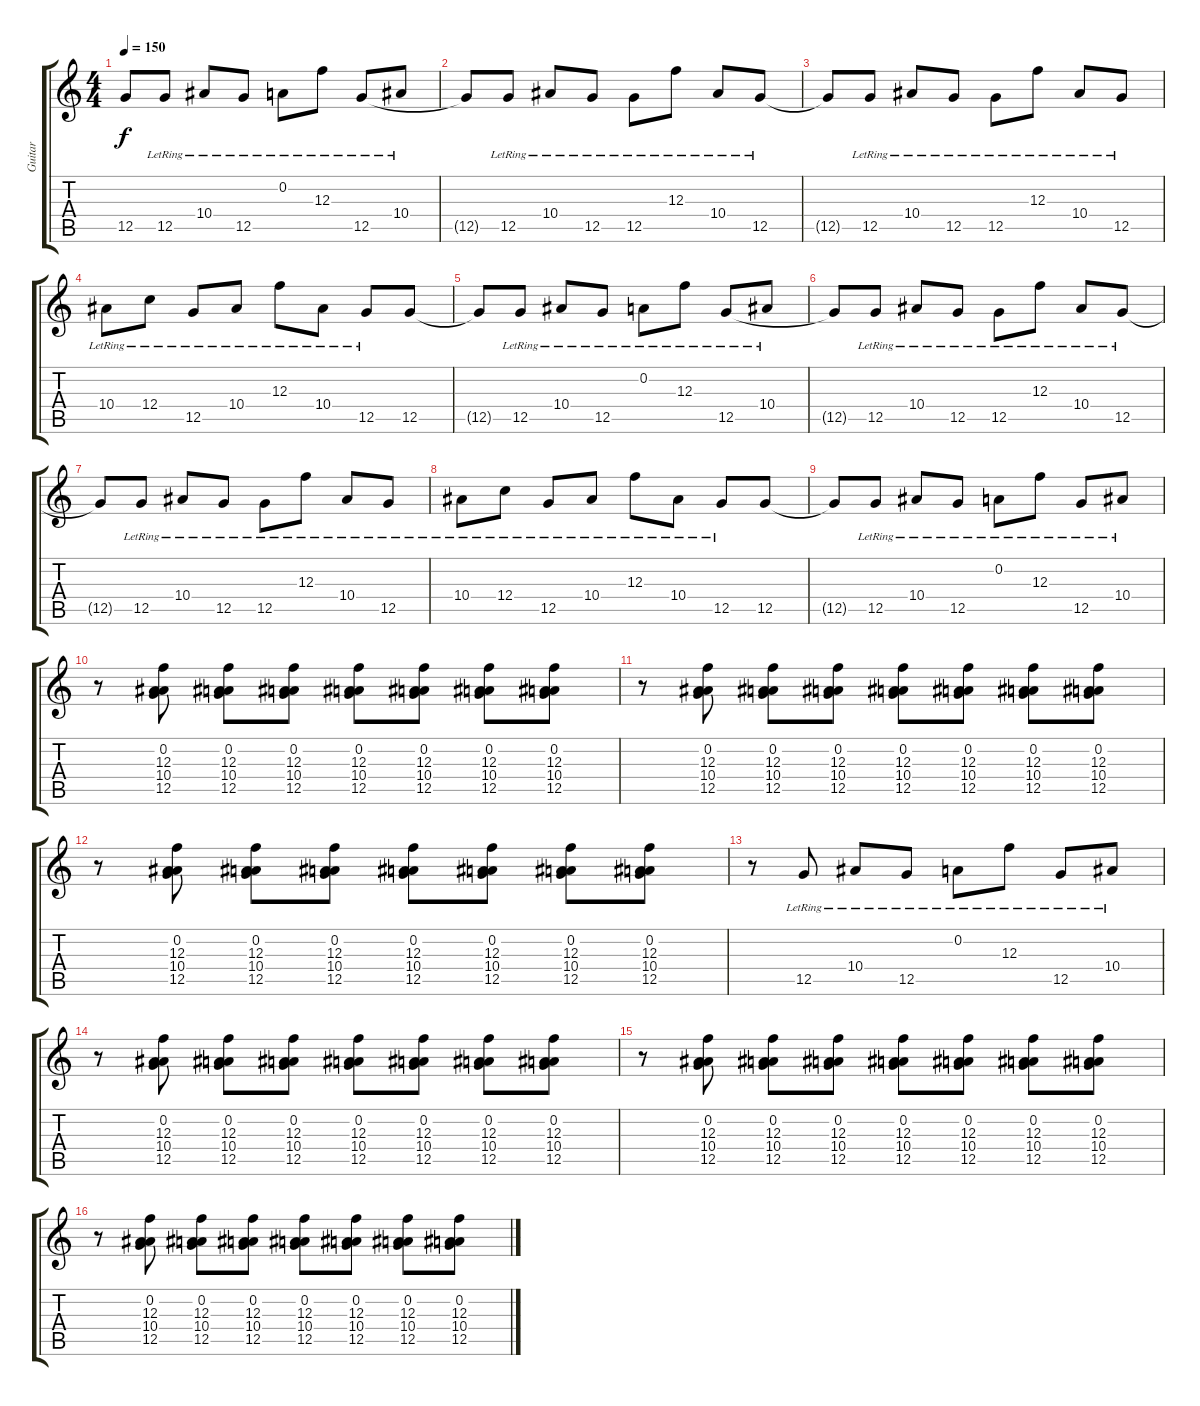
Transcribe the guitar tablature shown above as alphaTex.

\track ("Guitar" "Guitar") {instrument distortionguitar}
\staff {score tabs}
\tuning (D4 A3 F3 C3 G2 C2) {hide}
\ts (4 4)
\tempo 150
\clef g2
\ks c
12.5{t}.8{dy f} 12.5{lr}.8 10.4{lr}.8 12.5{lr}.8 0.2{lr}.8 12.3{lr}.8 12.5{lr}.8 10.4{lr}.8 |
12.5{t}.8 12.5{lr}.8 10.4{lr}.8 12.5{lr}.8 12.5{lr}.8 12.3{lr}.8 10.4{lr}.8 12.5{lr}.8 |
12.5{t}.8 12.5{lr}.8 10.4{lr}.8 12.5{lr}.8 12.5{lr}.8 12.3{lr}.8 10.4{lr}.8 12.5{lr}.8 |
10.4{lr}.8 12.4{lr}.8 12.5{lr}.8 10.4{lr}.8 12.3{lr}.8 10.4{lr}.8 12.5{lr}.8 12.5.8 |
12.5{t}.8 12.5{lr}.8 10.4{lr}.8 12.5{lr}.8 0.2{lr}.8 12.3{lr}.8 12.5{lr}.8 10.4{lr}.8 |
12.5{t}.8 12.5{lr}.8 10.4{lr}.8 12.5{lr}.8 12.5{lr}.8 12.3{lr}.8 10.4{lr}.8 12.5{lr}.8 |
12.5{t}.8 12.5{lr}.8 10.4{lr}.8 12.5{lr}.8 12.5{lr}.8 12.3{lr}.8 10.4{lr}.8 12.5{lr}.8 |
10.4{lr}.8 12.4{lr}.8 12.5{lr}.8 10.4{lr}.8 12.3{lr}.8 10.4{lr}.8 12.5{lr}.8 12.5.8 |
12.5{t}.8 12.5{lr}.8 10.4{lr}.8 12.5{lr}.8 0.2{lr}.8 12.3{lr}.8 12.5{lr}.8 10.4{lr}.8 |
r.8{instrument distortionguitar} (0.2 12.3 10.4 12.5).8 (0.2 12.3 10.4 12.5).8 (0.2 12.3 10.4 12.5).8 (0.2 12.3 10.4 12.5).8 (0.2 12.3 10.4 12.5).8 (0.2 12.3 10.4 12.5).8 (0.2 12.3 10.4 12.5).8 |
r.8 (0.2 12.3 10.4 12.5).8 (0.2 12.3 10.4 12.5).8 (0.2 12.3 10.4 12.5).8 (0.2 12.3 10.4 12.5).8 (0.2 12.3 10.4 12.5).8 (0.2 12.3 10.4 12.5).8 (0.2 12.3 10.4 12.5).8 |
r.8 (0.2 12.3 10.4 12.5).8 (0.2 12.3 10.4 12.5).8 (0.2 12.3 10.4 12.5).8 (0.2 12.3 10.4 12.5).8 (0.2 12.3 10.4 12.5).8 (0.2 12.3 10.4 12.5).8 (0.2 12.3 10.4 12.5).8 |
r.8 12.5{lr}.8{instrument electricguitarjazz} 10.4{lr}.8 12.5{lr}.8 0.2{lr}.8 12.3{lr}.8 12.5{lr}.8 10.4{lr}.8 |
r.8{instrument distortionguitar} (0.2 12.3 10.4 12.5).8 (0.2 12.3 10.4 12.5).8 (0.2 12.3 10.4 12.5).8 (0.2 12.3 10.4 12.5).8 (0.2 12.3 10.4 12.5).8 (0.2 12.3 10.4 12.5).8 (0.2 12.3 10.4 12.5).8 |
r.8 (0.2 12.3 10.4 12.5).8 (0.2 12.3 10.4 12.5).8 (0.2 12.3 10.4 12.5).8 (0.2 12.3 10.4 12.5).8 (0.2 12.3 10.4 12.5).8 (0.2 12.3 10.4 12.5).8 (0.2 12.3 10.4 12.5).8 |
r.8 (0.2 12.3 10.4 12.5).8 (0.2 12.3 10.4 12.5).8 (0.2 12.3 10.4 12.5).8 (0.2 12.3 10.4 12.5).8 (0.2 12.3 10.4 12.5).8 (0.2 12.3 10.4 12.5).8 (0.2 12.3 10.4 12.5).8
